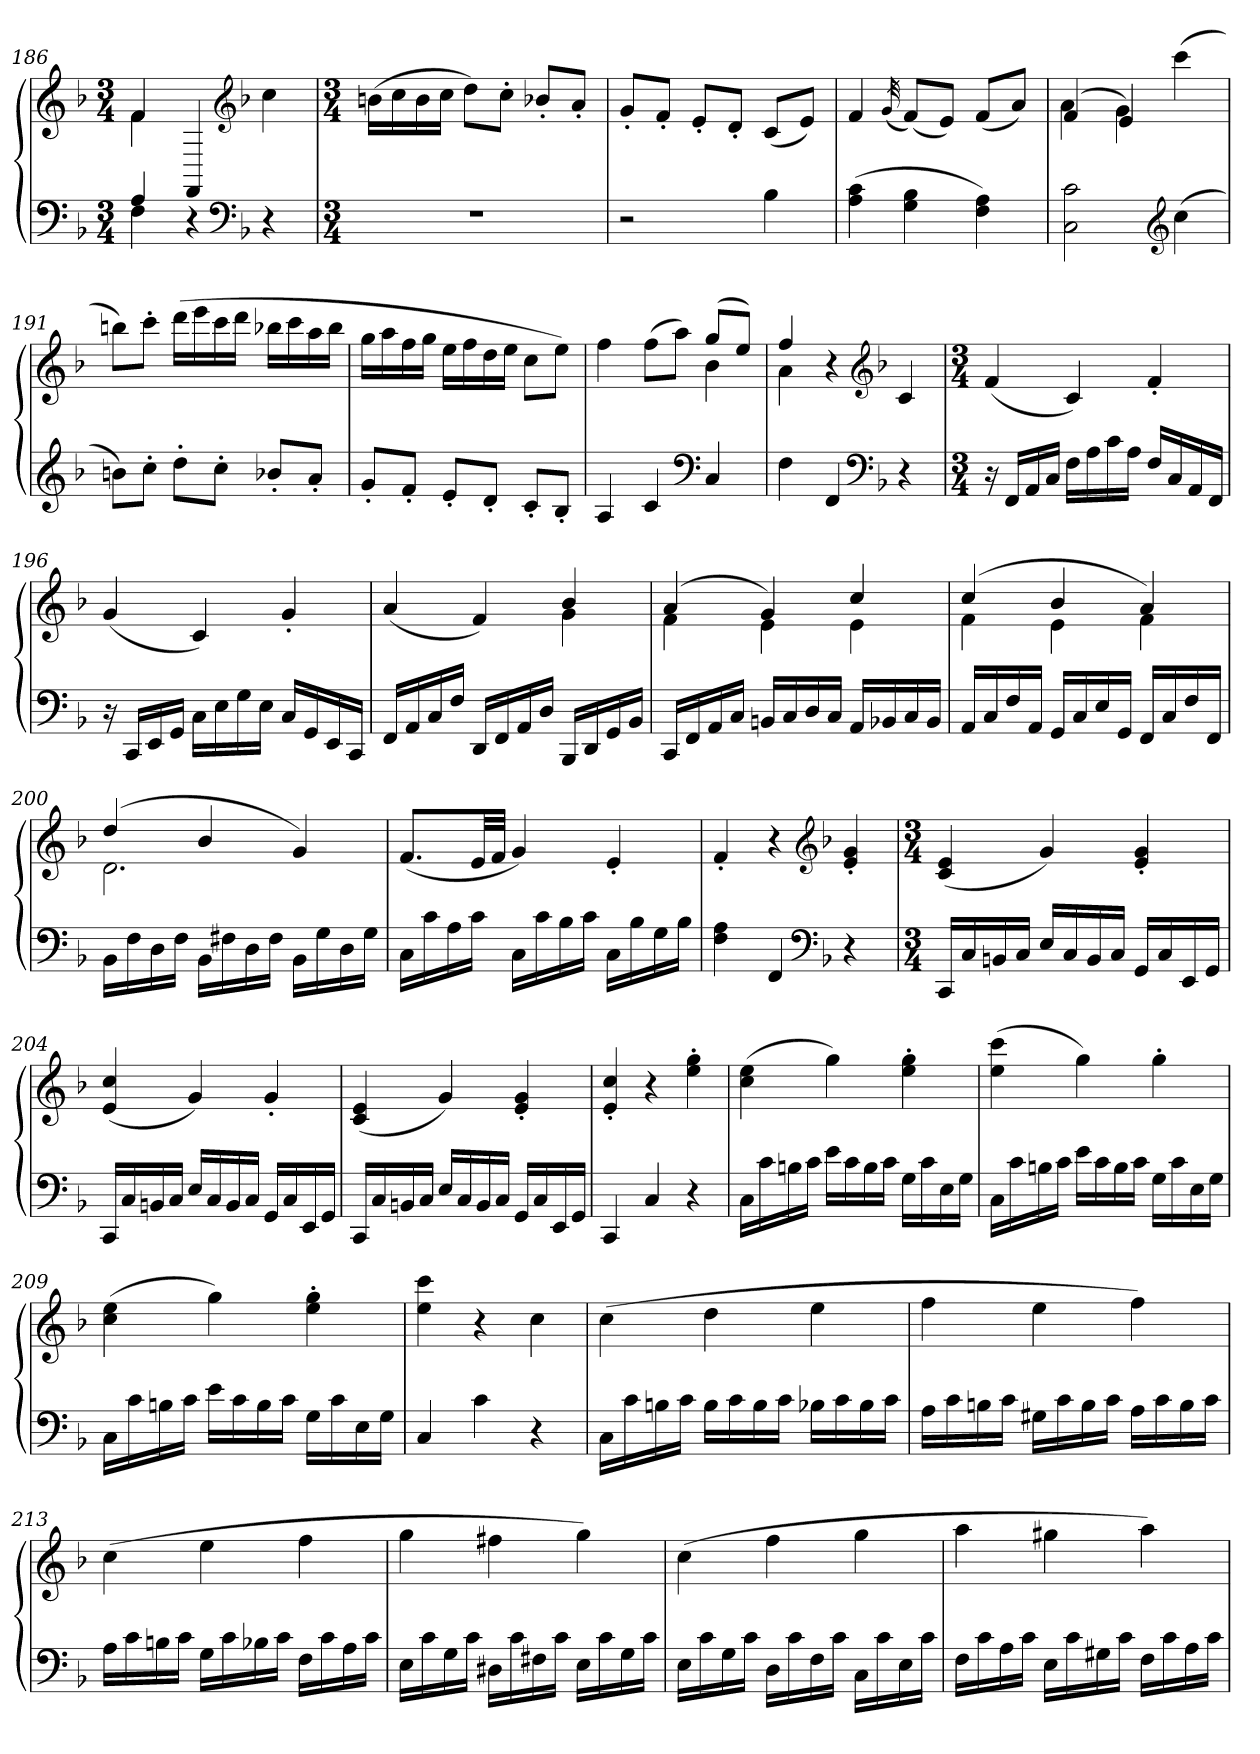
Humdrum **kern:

**kern	**kern
*part1	*part1
*staff2	*staff1
*clefF4	*clefG2
*k[b-]	*k[b-]
*F:	*F:
*M3/4	*M3/4
=186	=186
*^	*^
4A	4F	4f	4f
4r	2ryy	4FF	2ryy
*clefF4	*	*clefG2	*
*k[b-]	*	*k[b-]	*
*F:	*	*F:	*
4r	.	4cc	.
*v	*v	*	*
*	*v	*v
=187	=187
*M3/4	*M3/4
2.r	(16bnLL
.	16cc
.	16b
.	16ccJJ
.	8ddL)
.	8cc'J
.	8b-X'L
.	8a'J
=188	=188
2r	8g'L
.	8f'J
.	8e'L
.	8d'J
4B-	(8cL
.	8eJ)
=189	=189
(4A 4c	4f
.	(32qg
4G 4B-	(8fL)
.	8eJ)
4F 4A)	(8fL
.	8aJ)
=190	=190
*	*^
2C 2c	(4f	4a
.	4e)	4g
*clefG2	*	*
(4cc	(4ccc	4ryy
*	*v	*v
=191	=191
8bnL)	8bbnL)
8cc'J	8ccc'J
8dd'L	(16dddLL
.	16eee
8cc'J	16ccc
.	16dddJJ
8b-X'L	16bb-XLL
.	16ccc
8a'J	16aa
.	16bb-JJ
=192	=192
8g'L	16ggLL
.	16aa
8f'J	16ff
.	16ggJJ
8e'L	16eeLL
.	16ff
8d'J	16dd
.	16eeJJ
8c'L	8ccL
8B-'J	8eeJ)
=193	=193
*	*^
4A	4ff	2ryy
4c	(8ffL	.
.	8aaJ)	.
*clefF4	*	*
4C	(8ggL	4b-
.	8eeJ)	.
=194	=194	=194
4F	4ff	4a
4FF	4r	2ryy
*clefF4	*clefG2	*
*k[b-]	*k[b-]	*
*F:	*F:	*
4r	4c	.
*	*v	*v
=195	=195
*M3/4	*M3/4
16r	(4f
16FFLL	.
16AA	.
16CJJ	.
16FLL	4c)
16A	.
16c	.
16AJJ	.
16FLL	4f'
16C	.
16AA	.
16FFJJ	.
=196	=196
16r	(4g
16CCLL	.
16EE	.
16GGJJ	.
16CLL	4c)
16E	.
16G	.
16EJJ	.
16CLL	4g'
16GG	.
16EE	.
16CCJJ	.
=197	=197
*	*^
16FFLL	(4a	2ryy
16AA	.	.
16C	.	.
16FJJ	.	.
16DDLL	4f)	.
16FF	.	.
16AA	.	.
16DJJ	.	.
16BBB-LL	4b-	4g
16DD	.	.
16GG	.	.
16BB-JJ	.	.
=198	=198	=198
16CCLL	(4a	4f
16FF	.	.
16AA	.	.
16CJJ	.	.
16BBnLL	4g)	4e
16C	.	.
16D	.	.
16CJJ	.	.
16AALL	4cc	4e
16BB-X	.	.
16C	.	.
16BB-JJ	.	.
=199	=199	=199
16AALL	(4cc	4f
16C	.	.
16F	.	.
16AAJJ	.	.
16GGLL	4b-	4e
16C	.	.
16E	.	.
16GGJJ	.	.
16FFLL	4a)	4f
16C	.	.
16F	.	.
16FFJJ	.	.
=200	=200	=200
16BB-LL	(4dd	2.d
16F	.	.
16D	.	.
16FJJ	.	.
16BB-LL	4b-	.
16F#X	.	.
16D	.	.
16F#JJ	.	.
16BB-LL	4g)	.
16G	.	.
16D	.	.
16GJJ	.	.
*	*v	*v
=201	=201
16CLL	(8.fL
16c	.
16A	.
16cJJ	32eLL
.	32fJJJ
16CLL	4g)
16c	.
16B-	.
16cJJ	.
16CLL	4e'
16B-	.
16G	.
16B-JJ	.
=202	=202
4F 4A	4f'
4FF	4r
*clefF4	*clefG2
*k[b-]	*k[b-]
*F:	*F:
4r	4e' 4g'
=203	=203
*M3/4	*M3/4
16CCLL	(4c 4e
16C	.
16BBn	.
16CJJ	.
16ELL	4g)
16C	.
16BB	.
16CJJ	.
16GGLL	4e' 4g'
16C	.
16EE	.
16GGJJ	.
=204	=204
16CCLL	(4e 4cc
16C	.
16BBn	.
16CJJ	.
16ELL	4g)
16C	.
16BB	.
16CJJ	.
16GGLL	4g'
16C	.
16EE	.
16GGJJ	.
=205	=205
16CCLL	(4c 4e
16C	.
16BBn	.
16CJJ	.
16ELL	4g)
16C	.
16BB	.
16CJJ	.
16GGLL	4e' 4g'
16C	.
16EE	.
16GGJJ	.
=206	=206
4CC	4e' 4cc'
4C	4r
4r	4ee' 4gg'
=207	=207
16CLL	(4cc 4ee
16c	.
16Bn	.
16cJJ	.
16eLL	4gg)
16c	.
16B	.
16cJJ	.
16GLL	4ee' 4gg'
16c	.
16E	.
16GJJ	.
=208	=208
16CLL	(4ee 4ccc
16c	.
16Bn	.
16cJJ	.
16eLL	4gg)
16c	.
16B	.
16cJJ	.
16GLL	4gg'
16c	.
16E	.
16GJJ	.
=209	=209
16CLL	(4cc 4ee
16c	.
16Bn	.
16cJJ	.
16eLL	4gg)
16c	.
16B	.
16cJJ	.
16GLL	4ee' 4gg'
16c	.
16E	.
16GJJ	.
=210	=210
4C	4ee 4ccc
4c	4r
4r	4cc
=211	=211
16CLL	(4cc
16c	.
16Bn	.
16cJJ	.
16BLL	4dd
16c	.
16B	.
16cJJ	.
16B-XLL	4ee
16c	.
16B-	.
16cJJ	.
=212	=212
16ALL	4ff
16c	.
16Bn	.
16cJJ	.
16G#XLL	4ee
16c	.
16B	.
16cJJ	.
16ALL	4ff)
16c	.
16B	.
16cJJ	.
=213	=213
16ALL	(4cc
16c	.
16Bn	.
16cJJ	.
16GLL	4ee
16c	.
16B-X	.
16cJJ	.
16FLL	4ff
16c	.
16A	.
16cJJ	.
=214	=214
16ELL	4gg
16c	.
16G	.
16cJJ	.
16D#XLL	4ff#X
16c	.
16F#X	.
16cJJ	.
16ELL	4gg)
16c	.
16G	.
16cJJ	.
=215	=215
16ELL	(4cc
16c	.
16G	.
16cJJ	.
16DLL	4ff
16c	.
16F	.
16cJJ	.
16CLL	4gg
16c	.
16E	.
16cJJ	.
=216	=216
16FLL	4aa
16c	.
16A	.
16cJJ	.
16ELL	4gg#X
16c	.
16G#X	.
16cJJ	.
16FLL	4aa)
16c	.
16A	.
16cJJ	.
=	=
*-	*-
